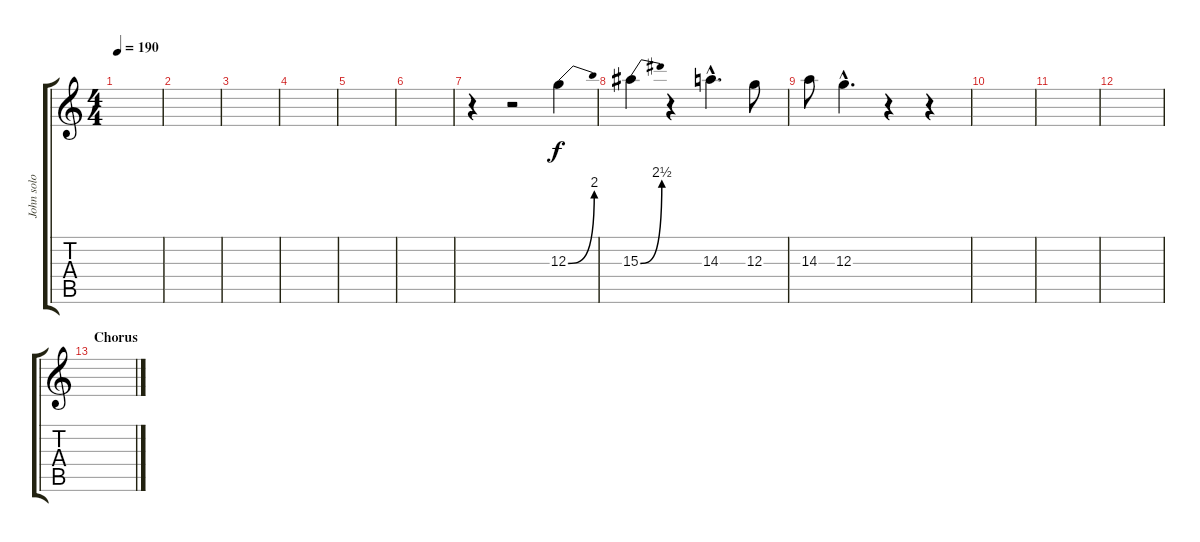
\track ("John solo" "John solo") {instrument overdrivenguitar}
\staff {score tabs}
\tuning (E4 B3 G3 D3 A2 E2) {hide}
\ts (4 4)
\tempo 190
\clef g2
\ks c
|
|
|
|
|
|
r.4 r.2 12.3{be (bend 0 0 60 8)}.4 |
15.3{be (bend 0 0 60 10)}.4 r.4 14.3{hac}.4{d} 12.3.8 |
14.3.8 12.3{hac}.4{d} r.4 r.4 |
|
|
|
\section ("" "Chorus")
